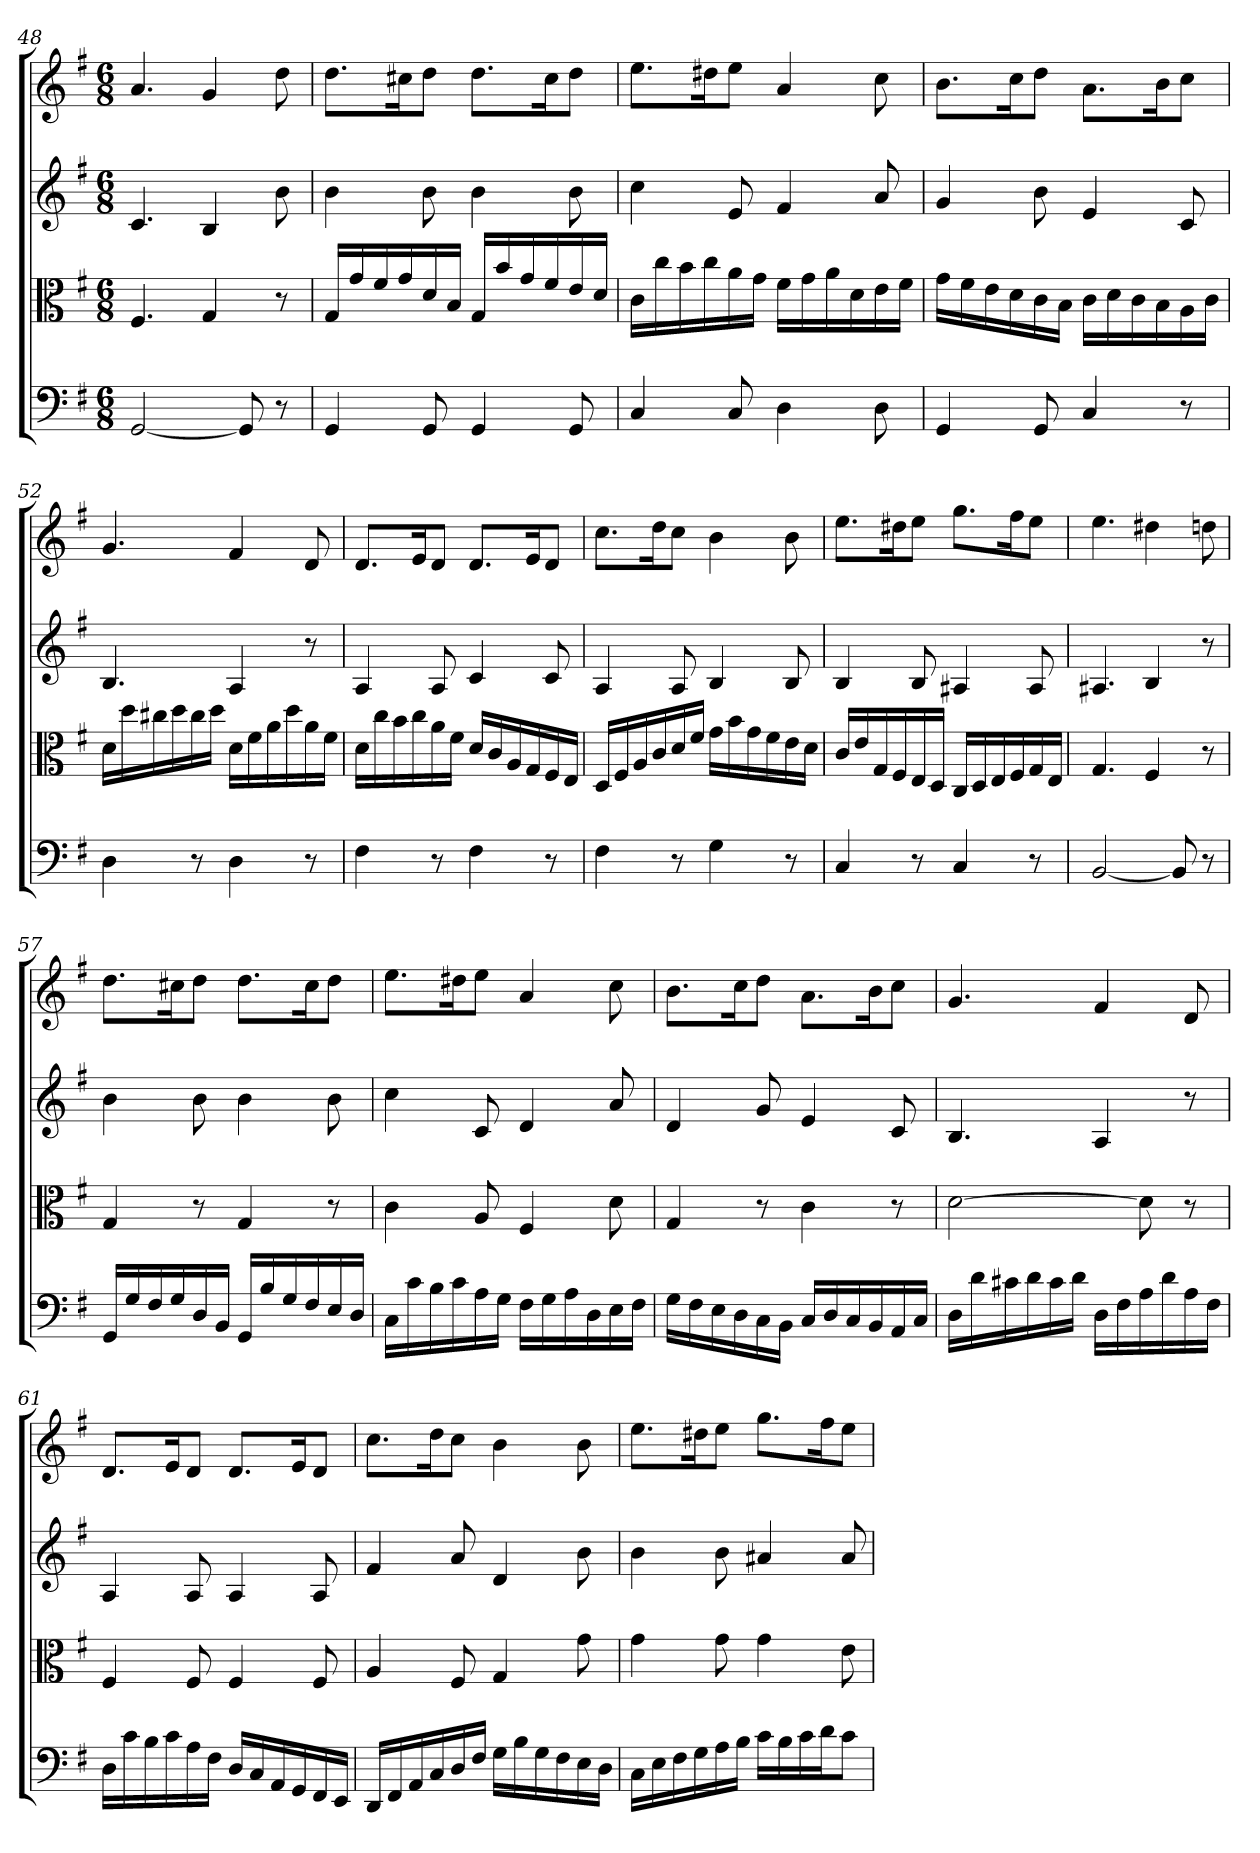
**kern	**kern	**kern	**kern
*part4	*part3	*part2	*part1
*staff4	*staff3	*staff2	*staff1
*clefF4	*clefC3	*	*
*k[f#]	*k[f#]	*k[f#]	*k[f#]
*G:	*G:	*G:	*G:
*M6/8	*M6/8	*M6/8	*M6/8
=48	=48	=48	=48
[2GG	4.F#	4.c	4.a
.	4G	4B	4g
8GG]	.	.	.
8r	8r	8b	8dd
=49	=49	=49	=49
4GG	16G/LL	4b	8.ddL
.	16g/	.	.
.	16f#/	.	.
.	16g/	.	16cc#XK
8GG	16d/	8b	8ddJ
.	16B/JJ	.	.
4GG	16G/LL	4b	8.ddL
.	16b/	.	.
.	16g/	.	.
.	16f#/	.	16cc#K
8GG	16e/	8b	8ddJ
.	16d/JJ	.	.
=50	=50	=50	=50
4C	16c\LL	4cc	8.eeL
.	16cc\	.	.
.	16b\	.	.
.	16cc\	.	16dd#XK
8C	16a\	8e	8eeJ
.	16g\JJ	.	.
4D	16f#\LL	4f#	4a
.	16g\	.	.
.	16a\	.	.
.	16d\	.	.
8D	16e\	8a	8cc
.	16f#\JJ	.	.
=51	=51	=51	=51
4GG	16g\LL	4g	8.bL
.	16f#\	.	.
.	16e\	.	.
.	16d\	.	16ccK
8GG	16c\	8b	8ddJ
.	16B\JJ	.	.
4C	16c\LL	4e	8.aL
.	16d\	.	.
.	16c\	.	.
.	16B\	.	16bK
8r	16A\	8c	8ccJ
.	16c\JJ	.	.
=52	=52	=52	=52
4D	16d\LL	4.B	4.g
.	16dd\	.	.
.	16cc#X\	.	.
.	16dd\	.	.
8r	16cc#\	.	.
.	16dd\JJ	.	.
4D	16d\LL	4A	4f#
.	16f#\	.	.
.	16a\	.	.
.	16dd\	.	.
8r	16a\	8r	8d
.	16f#\JJ	.	.
=53	=53	=53	=53
4F#	16d\LL	4A	8.dL
.	16cc\	.	.
.	16b\	.	.
.	16cc\	.	16eK
8r	16a\	8A	8dJ
.	16f#\JJ	.	.
4F#	16d/LL	4c	8.dL
.	16c/	.	.
.	16A/	.	.
.	16G/	.	16eK
8r	16F#/	8c	8dJ
.	16E/JJ	.	.
=54	=54	=54	=54
4F#	16D/LL	4A	8.ccL
.	16F#/	.	.
.	16A/	.	.
.	16c/	.	16ddK
8r	16d/	8A	8ccJ
.	16f#/JJ	.	.
4G	16g\LL	4B	4b
.	16b\	.	.
.	16g\	.	.
.	16f#\	.	.
8r	16e\	8B	8b
.	16d\JJ	.	.
=55	=55	=55	=55
4C	16c/LL	4B	8.eeL
.	16e/	.	.
.	16G/	.	.
.	16F#/	.	16dd#XK
8r	16E/	8B	8eeJ
.	16D/JJ	.	.
4C	16C/LL	4A#X	8.ggL
.	16D/	.	.
.	16E/	.	.
.	16F#/	.	16ff#K
8r	16G/	8A#	8eeJ
.	16E/JJ	.	.
=56	=56	=56	=56
[2BB	4.G	4.A#X	4.ee
.	4F#	4B	4dd#X
8BB]	.	.	.
8r	8r	8r	8ddn
=57	=57	=57	=57
16GG/LL	4G	4b	8.ddL
16G/	.	.	.
16F#/	.	.	.
16G/	.	.	16cc#XK
16D/	8r	8b	8ddJ
16BB/JJ	.	.	.
16GG/LL	4G	4b	8.ddL
16B/	.	.	.
16G/	.	.	.
16F#/	.	.	16cc#K
16E/	8r	8b	8ddJ
16D/JJ	.	.	.
=58	=58	=58	=58
16C\LL	4c	4cc	8.eeL
16c\	.	.	.
16B\	.	.	.
16c\	.	.	16dd#XK
16A\	8A	8c	8eeJ
16G\JJ	.	.	.
16F#\LL	4F#	4d	4a
16G\	.	.	.
16A\	.	.	.
16D\	.	.	.
16E\	8d	8a	8cc
16F#\JJ	.	.	.
=59	=59	=59	=59
16G\LL	4G	4d	8.bL
16F#\	.	.	.
16E\	.	.	.
16D\	.	.	16ccK
16C\	8r	8g	8ddJ
16BB\JJ	.	.	.
16C/LL	4c	4e	8.aL
16D/	.	.	.
16C/	.	.	.
16BB/	.	.	16bK
16AA/	8r	8c	8ccJ
16C/JJ	.	.	.
=60	=60	=60	=60
16D\LL	[2d	4.B	4.g
16d\	.	.	.
16c#X\	.	.	.
16d\	.	.	.
16c#\	.	.	.
16d\JJ	.	.	.
16D\LL	.	4A	4f#
16F#\	.	.	.
16A\	8d]	.	.
16d\	.	.	.
16A\	8r	8r	8d
16F#\JJ	.	.	.
=61	=61	=61	=61
16D\LL	4F#	4A	8.dL
16c\	.	.	.
16B\	.	.	.
16c\	.	.	16eK
16A\	8F#	8A	8dJ
16F#\JJ	.	.	.
16D/LL	4F#	4A	8.dL
16C/	.	.	.
16AA/	.	.	.
16GG/	.	.	16eK
16FF#/	8F#	8A	8dJ
16EE/JJ	.	.	.
=62	=62	=62	=62
16DD/LL	4A	4f#	8.ccL
16FF#/	.	.	.
16AA/	.	.	.
16C/	.	.	16ddK
16D/	8F#	8a	8ccJ
16F#/JJ	.	.	.
16G\LL	4G	4d	4b
16B\	.	.	.
16G\	.	.	.
16F#\	.	.	.
16E\	8g	8b	8b
16D\JJ	.	.	.
=63	=63	=63	=63
16C\LL	4g	4b	8.eeL
16E\	.	.	.
16F#\	.	.	.
16G\	.	.	16dd#XK
16A\	8g	8b	8eeJ
16B\JJ	.	.	.
16c\LL	4g	4a#X	8.ggL
16B\	.	.	.
16c\	.	.	.
16d\J	.	.	16ff#K
8c\J	8e	8a#	8eeJ
=	=	=	=
*-	*-	*-	*-
